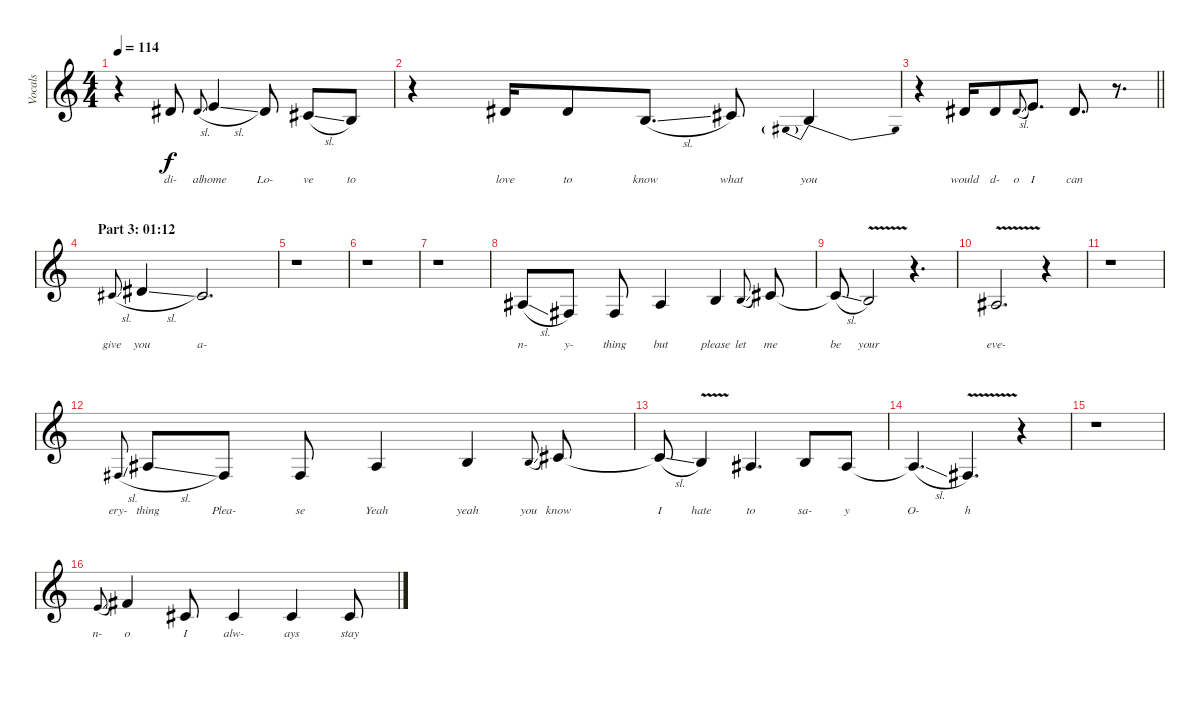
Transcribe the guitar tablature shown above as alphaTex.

\track ("Vocals" "Vocals") {instrument tenorsax}
\staff {score}
\tuning (E4 B3 G3 D3 A2 E2) {hide}
\ts (4 4)
\tempo 114
\clef g2
\ks c
r.4{dy f} 13.4.8{lyrics (0 "di-") lyrics (1 "") lyrics (2 "") lyrics (3 "") lyrics (4 "")} 13.4{sl}.8{lyrics (0 "al") lyrics (1 "") lyrics (2 "") lyrics (3 "") lyrics (4 "") gr onbeat} 14.4{sl}.4{lyrics (0 "home") lyrics (1 "") lyrics (2 "") lyrics (3 "") lyrics (4 "")} 13.4.8{lyrics (0 "Lo-") lyrics (1 "") lyrics (2 "") lyrics (3 "") lyrics (4 "")} 11.4{sl}.8{lyrics (0 "ve") lyrics (1 "") lyrics (2 "") lyrics (3 "") lyrics (4 "")} 9.4.8{lyrics (0 "to") lyrics (1 "") lyrics (2 "") lyrics (3 "") lyrics (4 "")} |
r.4 13.4.16{lyrics (0 "love") lyrics (1 "") lyrics (2 "") lyrics (3 "") lyrics (4 "")} 13.4.8{lyrics (0 "to") lyrics (1 "") lyrics (2 "") lyrics (3 "") lyrics (4 "")} 9.4{sl}.8{d lyrics (0 "know") lyrics (1 "") lyrics (2 "") lyrics (3 "") lyrics (4 "")} 11.4.8{lyrics (0 "what") lyrics (1 "") lyrics (2 "") lyrics (3 "") lyrics (4 "")} 6.4{be (prebendrelease 0 6 60 0)}.4{lyrics (0 "you") lyrics (1 "") lyrics (2 "") lyrics (3 "") lyrics (4 "")} |
\barLineRight lightlight
r.4 13.4.16{lyrics (0 "would") lyrics (1 "") lyrics (2 "") lyrics (3 "") lyrics (4 "")} 13.4.8{lyrics (0 "d-") lyrics (1 "") lyrics (2 "") lyrics (3 "") lyrics (4 "")} 13.4{sl}.8{lyrics (0 "o") lyrics (1 "") lyrics (2 "") lyrics (3 "") lyrics (4 "") gr onbeat} 14.4.8{d lyrics (0 "I") lyrics (1 "") lyrics (2 "") lyrics (3 "") lyrics (4 "")} 13.4.8{d lyrics (0 "can") lyrics (1 "") lyrics (2 "") lyrics (3 "") lyrics (4 "")} r.8{d} |
\section ("" "Part 3: 01:12")
11.4{sl}.8{lyrics (0 "give") lyrics (1 "") lyrics (2 "") lyrics (3 "") lyrics (4 "") gr onbeat} 13.4{sl}.4{lyrics (0 "you") lyrics (1 "") lyrics (2 "") lyrics (3 "") lyrics (4 "")} 11.4.2{d lyrics (0 "a-") lyrics (1 "") lyrics (2 "") lyrics (3 "") lyrics (4 "")} |
r.1 |
r.1 |
r.1 |
8.4{sl}.8{lyrics (0 "n-") lyrics (1 "") lyrics (2 "") lyrics (3 "") lyrics (4 "")} 4.4.8{lyrics (0 "y-") lyrics (1 "") lyrics (2 "") lyrics (3 "") lyrics (4 "")} 4.4.8{lyrics (0 "thing") lyrics (1 "") lyrics (2 "") lyrics (3 "") lyrics (4 "")} 8.4.4{lyrics (0 "but") lyrics (1 "") lyrics (2 "") lyrics (3 "") lyrics (4 "")} 9.4.4{lyrics (0 "please") lyrics (1 "") lyrics (2 "") lyrics (3 "") lyrics (4 "")} 9.4{sl}.8{lyrics (0 "let") lyrics (1 "") lyrics (2 "") lyrics (3 "") lyrics (4 "") gr onbeat} 11.4.8{lyrics (0 "me") lyrics (1 "") lyrics (2 "") lyrics (3 "") lyrics (4 "")} |
11.4{sl t}.8{lyrics (0 "be") lyrics (1 "") lyrics (2 "") lyrics (3 "") lyrics (4 "")} 9.4{v}.2{lyrics (0 "your") lyrics (1 "") lyrics (2 "") lyrics (3 "") lyrics (4 "")} r.4{d} |
8.4{v}.2{d lyrics (0 "eve-") lyrics (1 "") lyrics (2 "") lyrics (3 "") lyrics (4 "")} r.4 |
r.1 |
4.4{sl}.8{lyrics (0 "ery-") lyrics (1 "") lyrics (2 "") lyrics (3 "") lyrics (4 "") gr onbeat} 8.4{sl}.8{lyrics (0 "thing") lyrics (1 "") lyrics (2 "") lyrics (3 "") lyrics (4 "")} 4.4.8{lyrics (0 "Plea-") lyrics (1 "") lyrics (2 "") lyrics (3 "") lyrics (4 "")} 4.4.8{lyrics (0 "se") lyrics (1 "") lyrics (2 "") lyrics (3 "") lyrics (4 "")} 8.4.4{lyrics (0 "Yeah") lyrics (1 "") lyrics (2 "") lyrics (3 "") lyrics (4 "")} 9.4.4{lyrics (0 "yeah") lyrics (1 "") lyrics (2 "") lyrics (3 "") lyrics (4 "")} 9.4{sl}.8{lyrics (0 "you") lyrics (1 "") lyrics (2 "") lyrics (3 "") lyrics (4 "") gr onbeat} 11.4.8{lyrics (0 "know") lyrics (1 "") lyrics (2 "") lyrics (3 "") lyrics (4 "")} |
11.4{sl t}.8{lyrics (0 "I") lyrics (1 "") lyrics (2 "") lyrics (3 "") lyrics (4 "")} 9.4{v}.4{lyrics (0 "hate") lyrics (1 "") lyrics (2 "") lyrics (3 "") lyrics (4 "")} 8.4.4{d lyrics (0 "to") lyrics (1 "") lyrics (2 "") lyrics (3 "") lyrics (4 "")} 9.4.8{lyrics (0 "sa-") lyrics (1 "") lyrics (2 "") lyrics (3 "") lyrics (4 "")} 8.4.8{lyrics (0 "y") lyrics (1 "") lyrics (2 "") lyrics (3 "") lyrics (4 "")} |
8.4{sl t}.4{d lyrics (0 "O-") lyrics (1 "") lyrics (2 "") lyrics (3 "") lyrics (4 "")} 4.4{v}.4{d lyrics (0 "h") lyrics (1 "") lyrics (2 "") lyrics (3 "") lyrics (4 "")} r.4 |
r.1 |
14.4{sl}.8{lyrics (0 "n-") lyrics (1 "") lyrics (2 "") lyrics (3 "") lyrics (4 "") gr onbeat} 16.4.4{lyrics (0 "o") lyrics (1 "") lyrics (2 "") lyrics (3 "") lyrics (4 "")} 11.4.8{lyrics (0 "I") lyrics (1 "") lyrics (2 "") lyrics (3 "") lyrics (4 "")} 11.4.4{lyrics (0 "alw-") lyrics (1 "") lyrics (2 "") lyrics (3 "") lyrics (4 "")} 11.4.4{lyrics (0 "ays") lyrics (1 "") lyrics (2 "") lyrics (3 "") lyrics (4 "")} 11.4{sl}.8{lyrics (0 "stay") lyrics (1 "") lyrics (2 "") lyrics (3 "") lyrics (4 "")}
